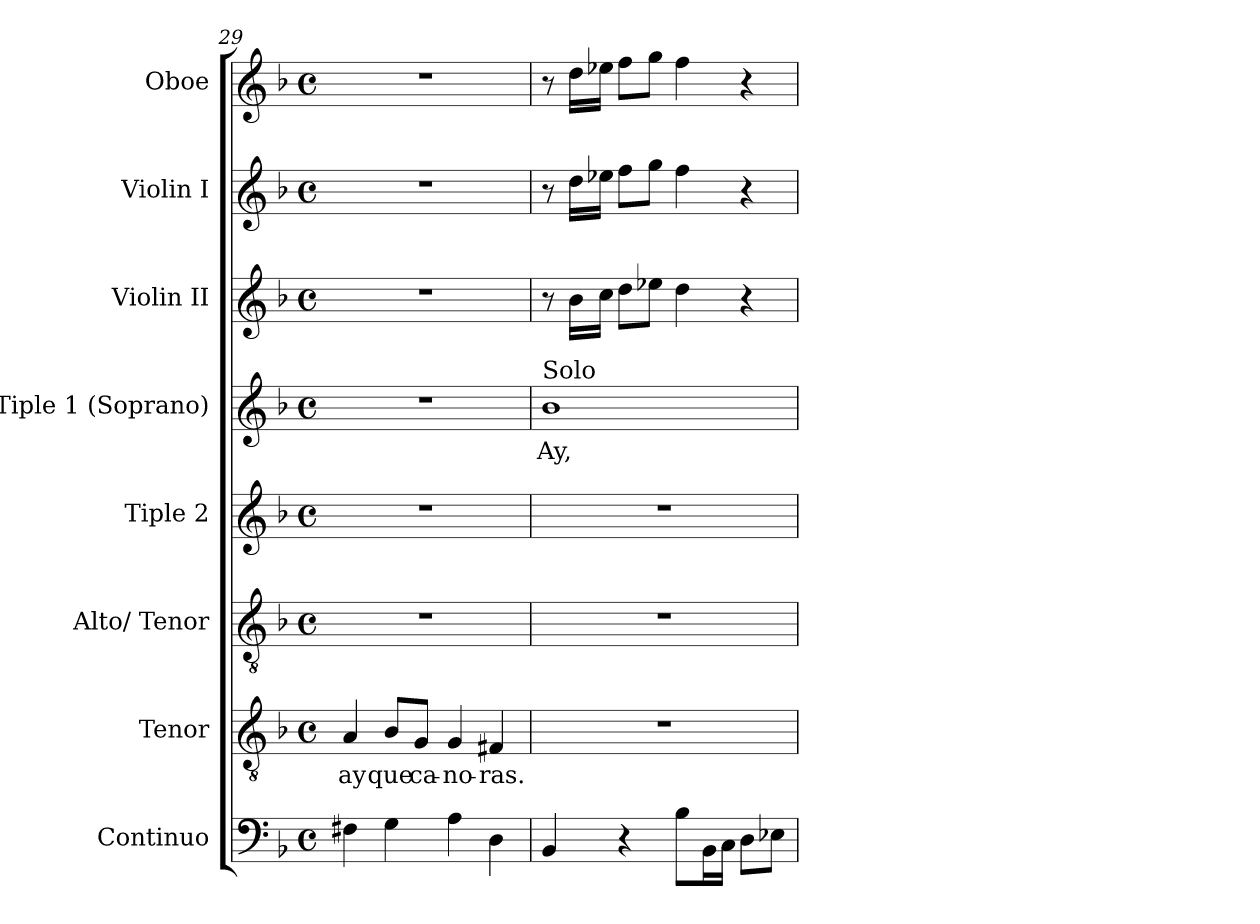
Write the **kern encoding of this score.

**kern	**kern	**text	**kern	**kern	**kern	**text	**kern	**kern	**kern
*part8	*part7	*part7	*part6	*part5	*part4	*part4	*part3	*part2	*part1
*staff8	*staff7	*staff7	*staff6	*staff5	*staff4	*staff4	*staff3	*staff2	*staff1
*I"Continuo	*I"Tenor	*	*I"Alto/ Tenor	*I"Tiple 2	*I"Tiple  1 (Soprano)	*	*I"Violin II	*I"Violin I	*I"Oboe
*I'Cont.	*I'T.	*	*I'A.	*	*I'S1.	*	*I'Vln. II	*I'Vln. I	*I'Ob.
!!LO:LB:g=z
*clefF4	*clefGv2	*	*clefGv2	*clefG2	*clefG2	*	*clefG2	*clefG2	*clefG2
*	*ITrd7c12	*	*ITrd7c12	*	*	*	*	*	*
*k[b-]	*k[b-]	*	*k[b-]	*k[b-]	*k[b-]	*	*k[b-]	*k[b-]	*k[b-]
*F:	*F:	*	*F:	*F:	*F:	*	*F:	*F:	*F:
*M4/4	*M4/4	*	*M4/4	*M4/4	*M4/4	*	*M4/4	*M4/4	*M4/4
*met(c)	*met(c)	*	*met(c)	*met(c)	*met(c)	*	*met(c)	*met(c)	*met(c)
=29	=29	=29	=29	=29	=29	=29	=29	=29	=29
!	!	!LO:LY:b:color=#000000	!	!	!	!	!	!	!
4F#Xi\	4AAi/	ay	1r	1r	1r	.	1r	1r	1r
!	!	!LO:LY:b:color=#000000	!	!	!	!	!	!	!
4Gi\	8BB-i/L	que	.	.	.	.	.	.	.
!	!	!LO:LY:b:color=#000000	!	!	!	!	!	!	!
.	8GGi/J	ca-	.	.	.	.	.	.	.
!	!	!LO:LY:b:color=#000000	!	!	!	!	!	!	!
4Ai\	4GGi/	-no-	.	.	.	.	.	.	.
!	!	!LO:LY:b:color=#000000	!	!	!	!	!	!	!
4Di\	4FF#Xi/	-ras.	.	.	.	.	.	.	.
=30	=30	=30	=30	=30	=30	=30	=30	=30	=30
!	!	!	!	!	!LO:TX:a:t=Solo	!	!	!	!
!	!	!	!	!	!	!LO:LY:b:color=#000000	!	!	!
4BB-i/	1r	.	1r	1r	1b-i	Ay,	8r	8r	8r
.	.	.	.	.	.	.	16b-i\LL	16ddi\LL	16ddi\LL
.	.	.	.	.	.	.	16cci\JJ	16ee-Xi\JJ	16ee-Xi\JJ
4r	.	.	.	.	.	.	8ddi\L	8ffi\L	8ffi\L
.	.	.	.	.	.	.	8ee-Xi\J	8ggi\J	8ggi\J
8B-i\L	.	.	.	.	.	.	4ddi\	4ffi\	4ffi\
16BB-i\L	.	.	.	.	.	.	.	.	.
16Ci\JJ	.	.	.	.	.	.	.	.	.
8Di\L	.	.	.	.	.	.	4r	4r	4r
8E-Xi\J	.	.	.	.	.	.	.	.	.
=	=	=	=	=	=	=	=	=	=
*-	*-	*-	*-	*-	*-	*-	*-	*-	*-
